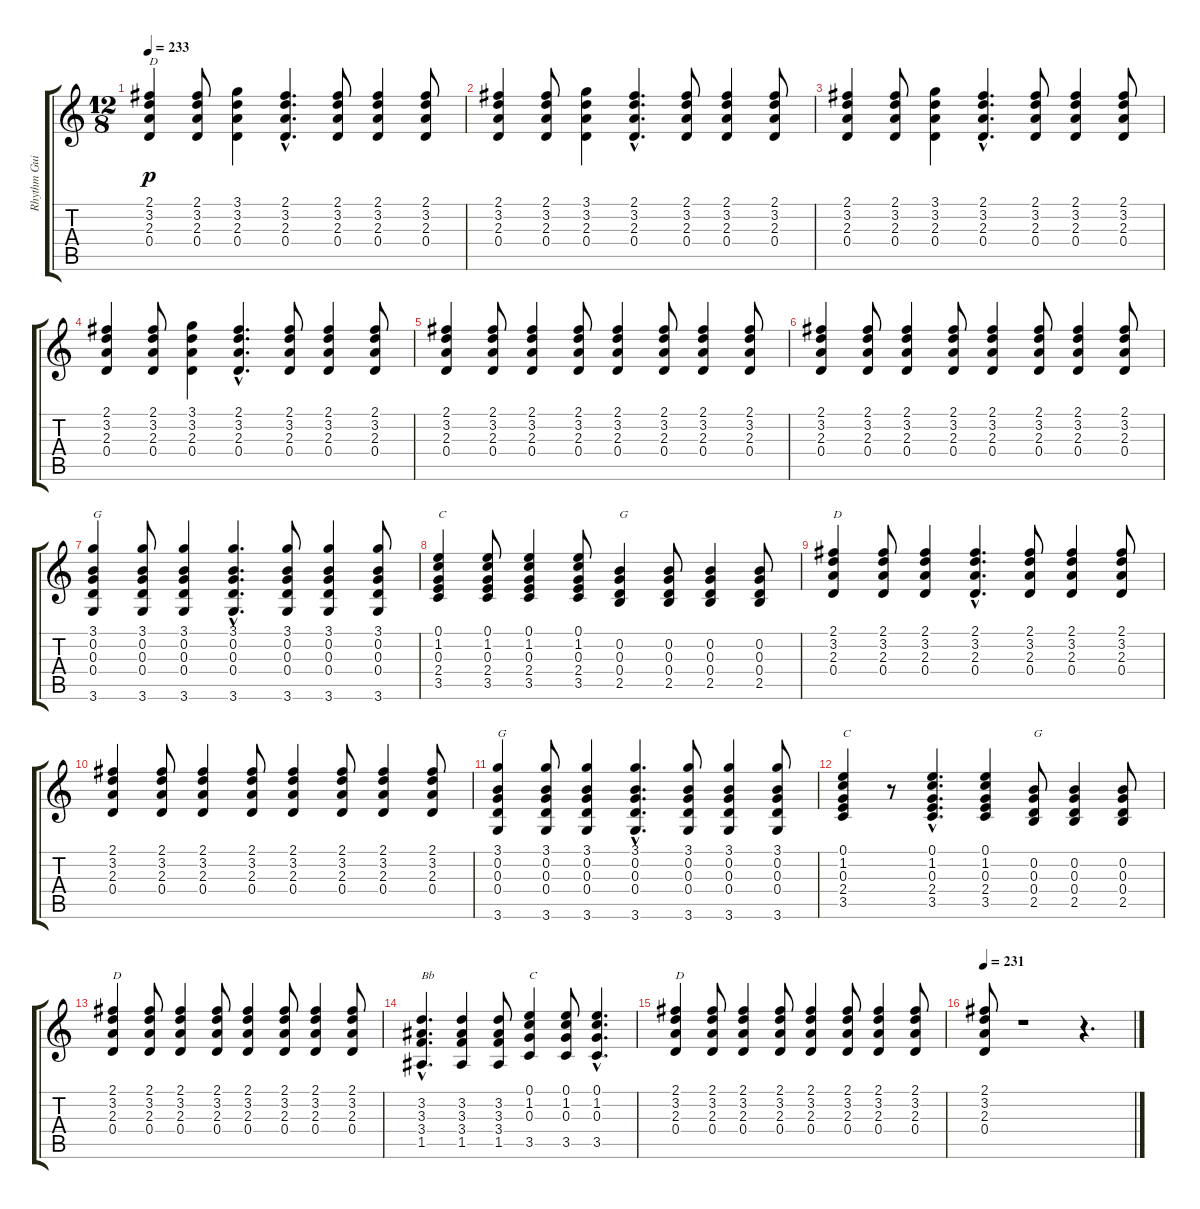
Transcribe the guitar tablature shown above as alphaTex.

\track ("Rhythm Guitar" "Rhythm Gui") {instrument electricguitarclean}
\staff {score tabs}
\tuning (E4 B3 G3 D3 A2 E2) {hide}
\ts (12 8)
\tempo 233
\clef g2
\ks c
(2.1 3.2 2.3 0.4).4{txt "D" dy p instrument electricguitarclean} (2.1 3.2 2.3 0.4).8 (3.1 3.2 2.3 0.4).4 (2.1{hac} 3.2{hac} 2.3{hac} 0.4{hac}).4{d} (2.1 3.2 2.3 0.4).8 (2.1 3.2 2.3 0.4).4 (2.1 3.2 2.3 0.4).8 |
(2.1 3.2 2.3 0.4).4 (2.1 3.2 2.3 0.4).8 (3.1 3.2 2.3 0.4).4 (2.1{hac} 3.2{hac} 2.3{hac} 0.4{hac}).4{d} (2.1 3.2 2.3 0.4).8 (2.1 3.2 2.3 0.4).4 (2.1 3.2 2.3 0.4).8 |
(2.1 3.2 2.3 0.4).4 (2.1 3.2 2.3 0.4).8 (3.1 3.2 2.3 0.4).4 (2.1{hac} 3.2{hac} 2.3{hac} 0.4{hac}).4{d} (2.1 3.2 2.3 0.4).8 (2.1 3.2 2.3 0.4).4 (2.1 3.2 2.3 0.4).8 |
(2.1 3.2 2.3 0.4).4 (2.1 3.2 2.3 0.4).8 (3.1 3.2 2.3 0.4).4 (2.1{hac} 3.2{hac} 2.3{hac} 0.4{hac}).4{d} (2.1 3.2 2.3 0.4).8 (2.1 3.2 2.3 0.4).4 (2.1 3.2 2.3 0.4).8 |
(2.1 3.2 2.3 0.4).4 (2.1 3.2 2.3 0.4).8 (2.1 3.2 2.3 0.4).4 (2.1 3.2 2.3 0.4).8 (2.1 3.2 2.3 0.4).4 (2.1 3.2 2.3 0.4).8 (2.1 3.2 2.3 0.4).4 (2.1 3.2 2.3 0.4).8 |
(2.1 3.2 2.3 0.4).4 (2.1 3.2 2.3 0.4).8 (2.1 3.2 2.3 0.4).4 (2.1 3.2 2.3 0.4).8 (2.1 3.2 2.3 0.4).4 (2.1 3.2 2.3 0.4).8 (2.1 3.2 2.3 0.4).4 (2.1 3.2 2.3 0.4).8 |
(3.1 0.2 0.3 0.4 3.6).4{txt "G"} (3.1 0.2 0.3 0.4 3.6).8 (3.1 0.2 0.3 0.4 3.6).4 (3.1{hac} 0.2{hac} 0.3{hac} 0.4{hac} 3.6{hac}).4{d} (3.1 0.2 0.3 0.4 3.6).8 (3.1 0.2 0.3 0.4 3.6).4 (3.1 0.2 0.3 0.4 3.6).8 |
(0.1 1.2 0.3 2.4 3.5).4{txt "C"} (0.1 1.2 0.3 2.4 3.5).8 (0.1 1.2 0.3 2.4 3.5).4 (0.1 1.2 0.3 2.4 3.5).8 (0.2 0.3 0.4 2.5).4{txt "G"} (0.2 0.3 0.4 2.5).8 (0.2 0.3 0.4 2.5).4 (0.2 0.3 0.4 2.5).8 |
(2.1 3.2 2.3 0.4).4{txt "D"} (2.1 3.2 2.3 0.4).8 (2.1 3.2 2.3 0.4).4 (2.1{hac} 3.2{hac} 2.3{hac} 0.4{hac}).4{d} (2.1 3.2 2.3 0.4).8 (2.1 3.2 2.3 0.4).4 (2.1 3.2 2.3 0.4).8 |
(2.1 3.2 2.3 0.4).4 (2.1 3.2 2.3 0.4).8 (2.1 3.2 2.3 0.4).4 (2.1 3.2 2.3 0.4).8 (2.1 3.2 2.3 0.4).4 (2.1 3.2 2.3 0.4).8 (2.1 3.2 2.3 0.4).4 (2.1 3.2 2.3 0.4).8 |
(3.1 0.2 0.3 0.4 3.6).4{txt "G"} (3.1 0.2 0.3 0.4 3.6).8 (3.1 0.2 0.3 0.4 3.6).4 (3.1{hac} 0.2{hac} 0.3{hac} 0.4{hac} 3.6{hac}).4{d} (3.1 0.2 0.3 0.4 3.6).8 (3.1 0.2 0.3 0.4 3.6).4 (3.1 0.2 0.3 0.4 3.6).8 |
(0.1 1.2 0.3 2.4 3.5).4{txt "C"} r.8 (0.1{hac} 1.2{hac} 0.3{hac} 2.4{hac} 3.5{hac}).4{d} (0.1 1.2 0.3 2.4 3.5).4 (0.2 0.3 0.4 2.5).8{txt "G"} (0.2 0.3 0.4 2.5).4 (0.2 0.3 0.4 2.5).8 |
(2.1 3.2 2.3 0.4).4{txt "D"} (2.1 3.2 2.3 0.4).8 (2.1 3.2 2.3 0.4).4 (2.1 3.2 2.3 0.4).8 (2.1 3.2 2.3 0.4).4 (2.1 3.2 2.3 0.4).8 (2.1 3.2 2.3 0.4).4 (2.1 3.2 2.3 0.4).8 |
(3.2{hac} 3.3{hac} 3.4{hac} 1.5{hac}).4{d txt "Bb"} (3.2 3.3 3.4 1.5).4 (3.2 3.3 3.4 1.5).8 (0.1 1.2 0.3 3.5).4{txt "C"} (0.1 1.2 0.3 3.5).8 (0.1{hac} 1.2{hac} 0.3{hac} 3.5{hac}).4{d} |
(2.1 3.2 2.3 0.4).4{txt "D"} (2.1 3.2 2.3 0.4).8 (2.1 3.2 2.3 0.4).4 (2.1 3.2 2.3 0.4).8 (2.1 3.2 2.3 0.4).4 (2.1 3.2 2.3 0.4).8 (2.1 3.2 2.3 0.4).4 (2.1 3.2 2.3 0.4).8 |
\tempo 231
(2.1 3.2 2.3 0.4).8 r.1 r.4{d}
